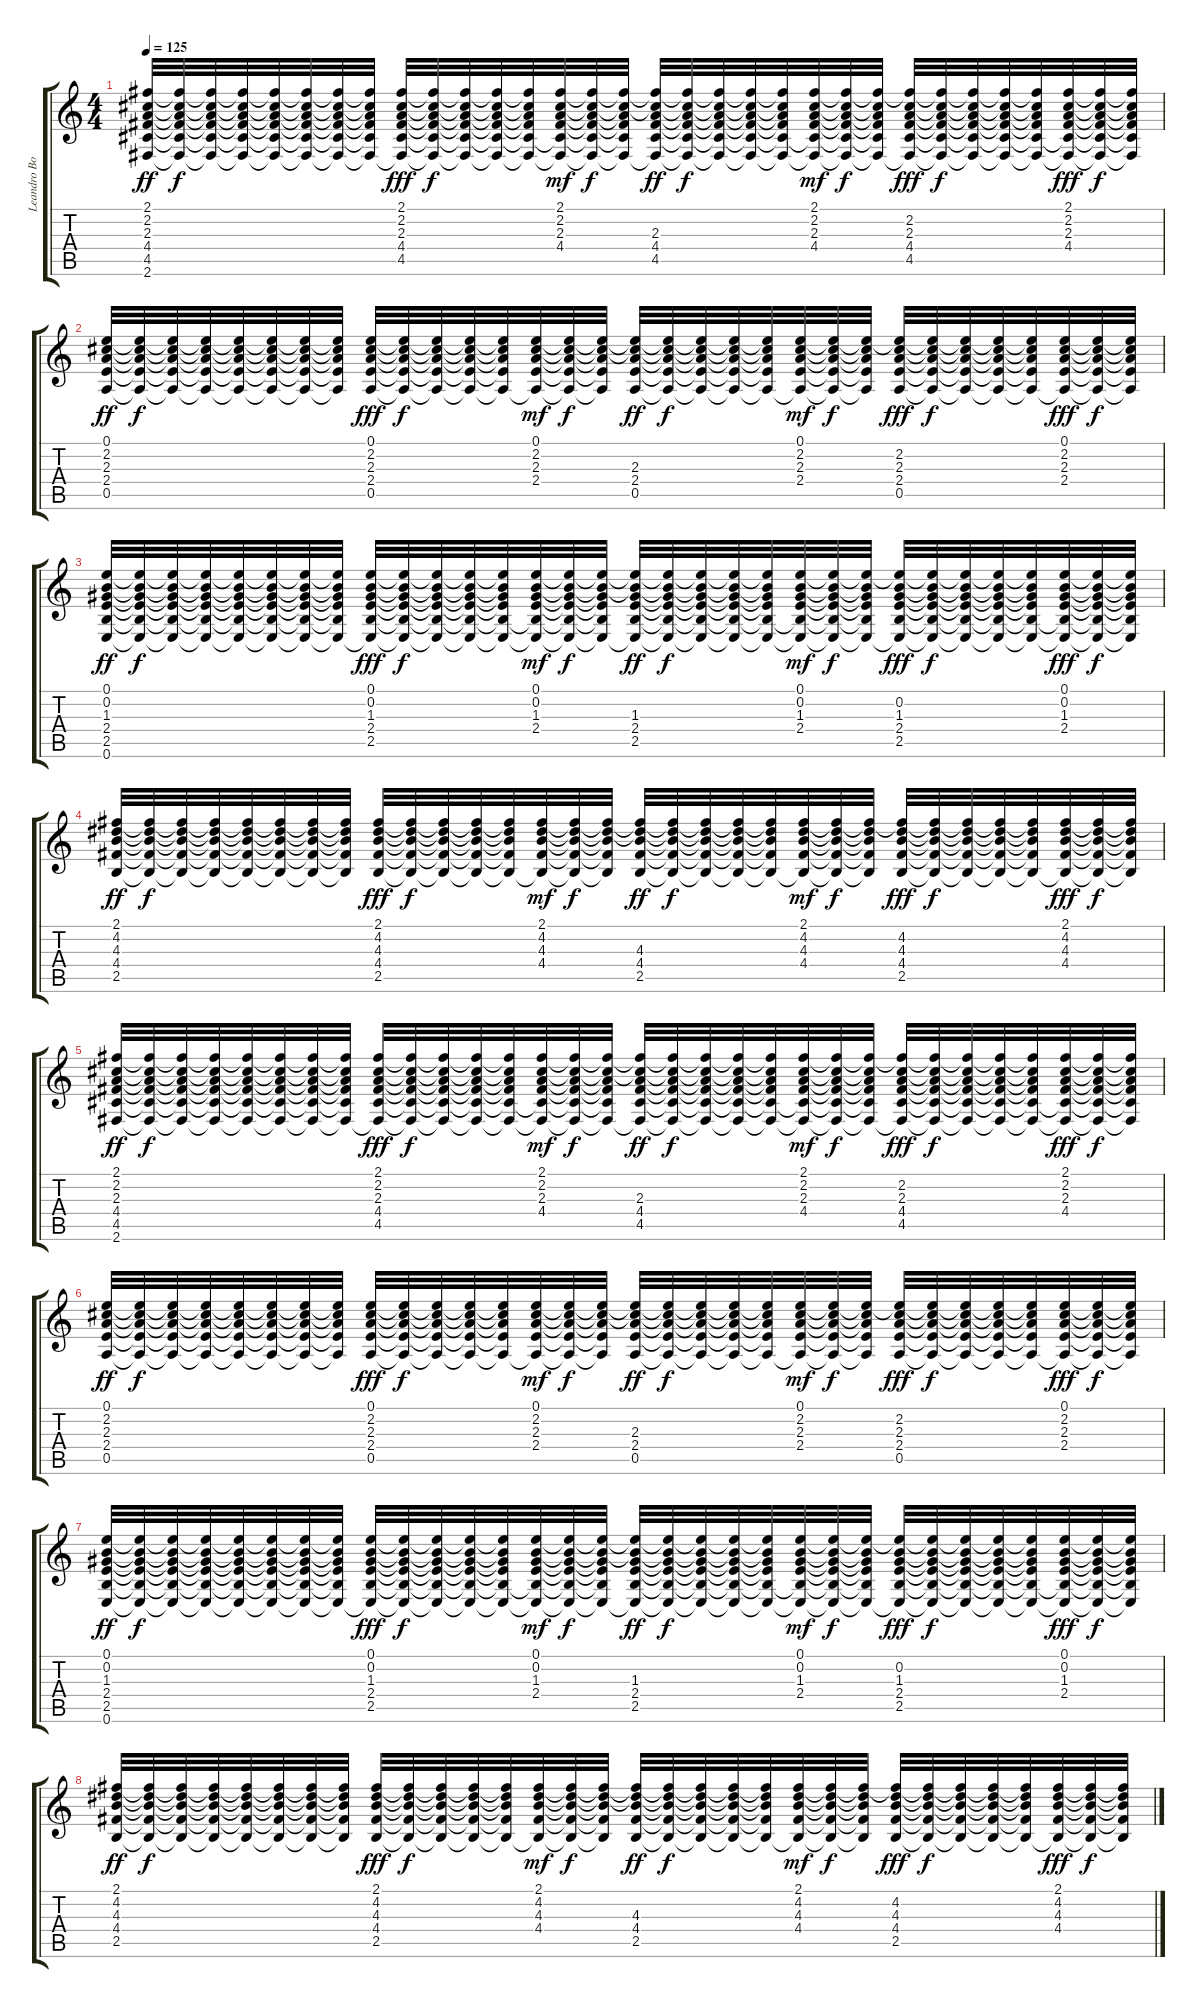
\track ("Leandro Boné" "Leandro Bo") {instrument distortionguitar}
\staff {score tabs}
\tuning (E4 B3 G3 D3 A2 E2) {hide}
\ts (4 4)
\tempo 125
\clef g2
\ks c
(2.1 2.2 2.3 4.4 4.5 2.6).32{dy ff} (2.1{t} 2.2{t} 2.3{t} 4.4{t} 4.5{t} 2.6{t}).32{dy f} (2.1{t} 2.2{t} 2.3{t} 4.4{t} 4.5{t} 2.6{t}).32 (2.1{t} 2.2{t} 2.3{t} 4.4{t} 4.5{t} 2.6{t}).32 (2.1{t} 2.2{t} 2.3{t} 4.4{t} 4.5{t} 2.6{t}).32 (2.1{t} 2.2{t} 2.3{t} 4.4{t} 4.5{t} 2.6{t}).32 (2.1{t} 2.2{t} 2.3{t} 4.4{t} 4.5{t} 2.6{t}).32 (2.1{t} 2.2{t} 2.3{t} 4.4{t} 4.5{t} 2.6{t}).32 (2.1 2.2 2.3 4.4 4.5 2.6{t}).32{dy fff} (2.1{t} 2.2{t} 2.3{t} 4.4{t} 4.5{t} 2.6{t}).32{dy f} (2.1{t} 2.2{t} 2.3{t} 4.4{t} 4.5{t} 2.6{t}).32 (2.1{t} 2.2{t} 2.3{t} 4.4{t} 4.5{t} 2.6{t}).32 (2.1{t} 2.2{t} 2.3{t} 4.4{t} 4.5{t} 2.6{t}).32 (2.1 2.2 2.3 4.4 4.5{t} 2.6{t}).32{dy mf} (2.1{t} 2.2{t} 2.3{t} 4.4{t} 4.5{t} 2.6{t}).32{dy f} (2.1{t} 2.2{t} 2.3{t} 4.4{t} 4.5{t} 2.6{t}).32 (2.1{t} 2.2{t} 2.3 4.4 4.5 2.6{t}).32{dy ff} (2.1{t} 2.2{t} 2.3{t} 4.4{t} 4.5{t} 2.6{t}).32{dy f} (2.1{t} 2.2{t} 2.3{t} 4.4{t} 4.5{t} 2.6{t}).32 (2.1{t} 2.2{t} 2.3{t} 4.4{t} 4.5{t} 2.6{t}).32 (2.1{t} 2.2{t} 2.3{t} 4.4{t} 4.5{t} 2.6{t}).32 (2.1 2.2 2.3 4.4 4.5{t} 2.6{t}).32{dy mf} (2.1{t} 2.2{t} 2.3{t} 4.4{t} 4.5{t} 2.6{t}).32{dy f} (2.1{t} 2.2{t} 2.3{t} 4.4{t} 4.5{t} 2.6{t}).32 (2.1{t} 2.2 2.3 4.4 4.5 2.6{t}).32{dy fff} (2.1{t} 2.2{t} 2.3{t} 4.4{t} 4.5{t} 2.6{t}).32{dy f} (2.1{t} 2.2{t} 2.3{t} 4.4{t} 4.5{t} 2.6{t}).32 (2.1{t} 2.2{t} 2.3{t} 4.4{t} 4.5{t} 2.6{t}).32 (2.1{t} 2.2{t} 2.3{t} 4.4{t} 4.5{t} 2.6{t}).32 (2.1 2.2 2.3 4.4 4.5{t} 2.6{t}).32{dy fff} (2.1{t} 2.2{t} 2.3{t} 4.4{t} 4.5{t} 2.6{t}).32{dy f} (2.1{t} 2.2{t} 2.3{t} 4.4{t} 4.5{t} 2.6{t}).32 |
(0.1 2.2 2.3 2.4 0.5).32{dy ff} (0.1{t} 2.2{t} 2.3{t} 2.4{t} 0.5{t}).32{dy f} (0.1{t} 2.2{t} 2.3{t} 2.4{t} 0.5{t}).32 (0.1{t} 2.2{t} 2.3{t} 2.4{t} 0.5{t}).32 (0.1{t} 2.2{t} 2.3{t} 2.4{t} 0.5{t}).32 (0.1{t} 2.2{t} 2.3{t} 2.4{t} 0.5{t}).32 (0.1{t} 2.2{t} 2.3{t} 2.4{t} 0.5{t}).32 (0.1{t} 2.2{t} 2.3{t} 2.4{t} 0.5{t}).32 (0.1 2.2 2.3 2.4 0.5).32{dy fff} (0.1{t} 2.2{t} 2.3{t} 2.4{t} 0.5{t}).32{dy f} (0.1{t} 2.2{t} 2.3{t} 2.4{t} 0.5{t}).32 (0.1{t} 2.2{t} 2.3{t} 2.4{t} 0.5{t}).32 (0.1{t} 2.2{t} 2.3{t} 2.4{t} 0.5{t}).32 (0.1 2.2 2.3 2.4 0.5{t}).32{dy mf} (0.1{t} 2.2{t} 2.3{t} 2.4{t} 0.5{t}).32{dy f} (0.1{t} 2.2{t} 2.3{t} 2.4{t} 0.5{t}).32 (0.1{t} 2.2{t} 2.3 2.4 0.5).32{dy ff} (0.1{t} 2.2{t} 2.3{t} 2.4{t} 0.5{t}).32{dy f} (0.1{t} 2.2{t} 2.3{t} 2.4{t} 0.5{t}).32 (0.1{t} 2.2{t} 2.3{t} 2.4{t} 0.5{t}).32 (0.1{t} 2.2{t} 2.3{t} 2.4{t} 0.5{t}).32 (0.1 2.2 2.3 2.4 0.5{t}).32{dy mf} (0.1{t} 2.2{t} 2.3{t} 2.4{t} 0.5{t}).32{dy f} (0.1{t} 2.2{t} 2.3{t} 2.4{t} 0.5{t}).32 (0.1{t} 2.2 2.3 2.4 0.5).32{dy fff} (0.1{t} 2.2{t} 2.3{t} 2.4{t} 0.5{t}).32{dy f} (0.1{t} 2.2{t} 2.3{t} 2.4{t} 0.5{t}).32 (0.1{t} 2.2{t} 2.3{t} 2.4{t} 0.5{t}).32 (0.1{t} 2.2{t} 2.3{t} 2.4{t} 0.5{t}).32 (0.1 2.2 2.3 2.4 0.5{t}).32{dy fff} (0.1{t} 2.2{t} 2.3{t} 2.4{t} 0.5{t}).32{dy f} (0.1{t} 2.2{t} 2.3{t} 2.4{t} 0.5{t}).32 |
(0.1 0.2 1.3 2.4 2.5 0.6).32{dy ff} (0.1{t} 0.2{t} 1.3{t} 2.4{t} 2.5{t} 0.6{t}).32{dy f} (0.1{t} 0.2{t} 1.3{t} 2.4{t} 2.5{t} 0.6{t}).32 (0.1{t} 0.2{t} 1.3{t} 2.4{t} 2.5{t} 0.6{t}).32 (0.1{t} 0.2{t} 1.3{t} 2.4{t} 2.5{t} 0.6{t}).32 (0.1{t} 0.2{t} 1.3{t} 2.4{t} 2.5{t} 0.6{t}).32 (0.1{t} 0.2{t} 1.3{t} 2.4{t} 2.5{t} 0.6{t}).32 (0.1{t} 0.2{t} 1.3{t} 2.4{t} 2.5{t} 0.6{t}).32 (0.1 0.2 1.3 2.4 2.5 0.6{t}).32{dy fff} (0.1{t} 0.2{t} 1.3{t} 2.4{t} 2.5{t} 0.6{t}).32{dy f} (0.1{t} 0.2{t} 1.3{t} 2.4{t} 2.5{t} 0.6{t}).32 (0.1{t} 0.2{t} 1.3{t} 2.4{t} 2.5{t} 0.6{t}).32 (0.1{t} 0.2{t} 1.3{t} 2.4{t} 2.5{t} 0.6{t}).32 (0.1 0.2 1.3 2.4 2.5{t} 0.6{t}).32{dy mf} (0.1{t} 0.2{t} 1.3{t} 2.4{t} 2.5{t} 0.6{t}).32{dy f} (0.1{t} 0.2{t} 1.3{t} 2.4{t} 2.5{t} 0.6{t}).32 (0.1{t} 0.2{t} 1.3 2.4 2.5 0.6{t}).32{dy ff} (0.1{t} 0.2{t} 1.3{t} 2.4{t} 2.5{t} 0.6{t}).32{dy f} (0.1{t} 0.2{t} 1.3{t} 2.4{t} 2.5{t} 0.6{t}).32 (0.1{t} 0.2{t} 1.3{t} 2.4{t} 2.5{t} 0.6{t}).32 (0.1{t} 0.2{t} 1.3{t} 2.4{t} 2.5{t} 0.6{t}).32 (0.1 0.2 1.3 2.4 2.5{t} 0.6{t}).32{dy mf} (0.1{t} 0.2{t} 1.3{t} 2.4{t} 2.5{t} 0.6{t}).32{dy f} (0.1{t} 0.2{t} 1.3{t} 2.4{t} 2.5{t} 0.6{t}).32 (0.1{t} 0.2 1.3 2.4 2.5 0.6{t}).32{dy fff} (0.1{t} 0.2{t} 1.3{t} 2.4{t} 2.5{t} 0.6{t}).32{dy f} (0.1{t} 0.2{t} 1.3{t} 2.4{t} 2.5{t} 0.6{t}).32 (0.1{t} 0.2{t} 1.3{t} 2.4{t} 2.5{t} 0.6{t}).32 (0.1{t} 0.2{t} 1.3{t} 2.4{t} 2.5{t} 0.6{t}).32 (0.1 0.2 1.3 2.4 2.5{t} 0.6{t}).32{dy fff} (0.1{t} 0.2{t} 1.3{t} 2.4{t} 2.5{t} 0.6{t}).32{dy f} (0.1{t} 0.2{t} 1.3{t} 2.4{t} 2.5{t} 0.6{t}).32 |
(2.1 4.2 4.3 4.4 2.5).32{dy ff} (2.1{t} 4.2{t} 4.3{t} 4.4{t} 2.5{t}).32{dy f} (2.1{t} 4.2{t} 4.3{t} 4.4{t} 2.5{t}).32 (2.1{t} 4.2{t} 4.3{t} 4.4{t} 2.5{t}).32 (2.1{t} 4.2{t} 4.3{t} 4.4{t} 2.5{t}).32 (2.1{t} 4.2{t} 4.3{t} 4.4{t} 2.5{t}).32 (2.1{t} 4.2{t} 4.3{t} 4.4{t} 2.5{t}).32 (2.1{t} 4.2{t} 4.3{t} 4.4{t} 2.5{t}).32 (2.1 4.2 4.3 4.4 2.5).32{dy fff} (2.1{t} 4.2{t} 4.3{t} 4.4{t} 2.5{t}).32{dy f} (2.1{t} 4.2{t} 4.3{t} 4.4{t} 2.5{t}).32 (2.1{t} 4.2{t} 4.3{t} 4.4{t} 2.5{t}).32 (2.1{t} 4.2{t} 4.3{t} 4.4{t} 2.5{t}).32 (2.1 4.2 4.3 4.4 2.5{t}).32{dy mf} (2.1{t} 4.2{t} 4.3{t} 4.4{t} 2.5{t}).32{dy f} (2.1{t} 4.2{t} 4.3{t} 4.4{t} 2.5{t}).32 (2.1{t} 4.2{t} 4.3 4.4 2.5).32{dy ff} (2.1{t} 4.2{t} 4.3{t} 4.4{t} 2.5{t}).32{dy f} (2.1{t} 4.2{t} 4.3{t} 4.4{t} 2.5{t}).32 (2.1{t} 4.2{t} 4.3{t} 4.4{t} 2.5{t}).32 (2.1{t} 4.2{t} 4.3{t} 4.4{t} 2.5{t}).32 (2.1 4.2 4.3 4.4 2.5{t}).32{dy mf} (2.1{t} 4.2{t} 4.3{t} 4.4{t} 2.5{t}).32{dy f} (2.1{t} 4.2{t} 4.3{t} 4.4{t} 2.5{t}).32 (2.1{t} 4.2 4.3 4.4 2.5).32{dy fff} (2.1{t} 4.2{t} 4.3{t} 4.4{t} 2.5{t}).32{dy f} (2.1{t} 4.2{t} 4.3{t} 4.4{t} 2.5{t}).32 (2.1{t} 4.2{t} 4.3{t} 4.4{t} 2.5{t}).32 (2.1{t} 4.2{t} 4.3{t} 4.4{t} 2.5{t}).32 (2.1 4.2 4.3 4.4 2.5{t}).32{dy fff} (2.1{t} 4.2{t} 4.3{t} 4.4{t} 2.5{t}).32{dy f} (2.1{t} 4.2{t} 4.3{t} 4.4{t} 2.5{t}).32 |
(2.1 2.2 2.3 4.4 4.5 2.6).32{dy ff} (2.1{t} 2.2{t} 2.3{t} 4.4{t} 4.5{t} 2.6{t}).32{dy f} (2.1{t} 2.2{t} 2.3{t} 4.4{t} 4.5{t} 2.6{t}).32 (2.1{t} 2.2{t} 2.3{t} 4.4{t} 4.5{t} 2.6{t}).32 (2.1{t} 2.2{t} 2.3{t} 4.4{t} 4.5{t} 2.6{t}).32 (2.1{t} 2.2{t} 2.3{t} 4.4{t} 4.5{t} 2.6{t}).32 (2.1{t} 2.2{t} 2.3{t} 4.4{t} 4.5{t} 2.6{t}).32 (2.1{t} 2.2{t} 2.3{t} 4.4{t} 4.5{t} 2.6{t}).32 (2.1 2.2 2.3 4.4 4.5 2.6{t}).32{dy fff} (2.1{t} 2.2{t} 2.3{t} 4.4{t} 4.5{t} 2.6{t}).32{dy f} (2.1{t} 2.2{t} 2.3{t} 4.4{t} 4.5{t} 2.6{t}).32 (2.1{t} 2.2{t} 2.3{t} 4.4{t} 4.5{t} 2.6{t}).32 (2.1{t} 2.2{t} 2.3{t} 4.4{t} 4.5{t} 2.6{t}).32 (2.1 2.2 2.3 4.4 4.5{t} 2.6{t}).32{dy mf} (2.1{t} 2.2{t} 2.3{t} 4.4{t} 4.5{t} 2.6{t}).32{dy f} (2.1{t} 2.2{t} 2.3{t} 4.4{t} 4.5{t} 2.6{t}).32 (2.1{t} 2.2{t} 2.3 4.4 4.5 2.6{t}).32{dy ff} (2.1{t} 2.2{t} 2.3{t} 4.4{t} 4.5{t} 2.6{t}).32{dy f} (2.1{t} 2.2{t} 2.3{t} 4.4{t} 4.5{t} 2.6{t}).32 (2.1{t} 2.2{t} 2.3{t} 4.4{t} 4.5{t} 2.6{t}).32 (2.1{t} 2.2{t} 2.3{t} 4.4{t} 4.5{t} 2.6{t}).32 (2.1 2.2 2.3 4.4 4.5{t} 2.6{t}).32{dy mf} (2.1{t} 2.2{t} 2.3{t} 4.4{t} 4.5{t} 2.6{t}).32{dy f} (2.1{t} 2.2{t} 2.3{t} 4.4{t} 4.5{t} 2.6{t}).32 (2.1{t} 2.2 2.3 4.4 4.5 2.6{t}).32{dy fff} (2.1{t} 2.2{t} 2.3{t} 4.4{t} 4.5{t} 2.6{t}).32{dy f} (2.1{t} 2.2{t} 2.3{t} 4.4{t} 4.5{t} 2.6{t}).32 (2.1{t} 2.2{t} 2.3{t} 4.4{t} 4.5{t} 2.6{t}).32 (2.1{t} 2.2{t} 2.3{t} 4.4{t} 4.5{t} 2.6{t}).32 (2.1 2.2 2.3 4.4 4.5{t} 2.6{t}).32{dy fff} (2.1{t} 2.2{t} 2.3{t} 4.4{t} 4.5{t} 2.6{t}).32{dy f} (2.1{t} 2.2{t} 2.3{t} 4.4{t} 4.5{t} 2.6{t}).32 |
(0.1 2.2 2.3 2.4 0.5).32{dy ff} (0.1{t} 2.2{t} 2.3{t} 2.4{t} 0.5{t}).32{dy f} (0.1{t} 2.2{t} 2.3{t} 2.4{t} 0.5{t}).32 (0.1{t} 2.2{t} 2.3{t} 2.4{t} 0.5{t}).32 (0.1{t} 2.2{t} 2.3{t} 2.4{t} 0.5{t}).32 (0.1{t} 2.2{t} 2.3{t} 2.4{t} 0.5{t}).32 (0.1{t} 2.2{t} 2.3{t} 2.4{t} 0.5{t}).32 (0.1{t} 2.2{t} 2.3{t} 2.4{t} 0.5{t}).32 (0.1 2.2 2.3 2.4 0.5).32{dy fff} (0.1{t} 2.2{t} 2.3{t} 2.4{t} 0.5{t}).32{dy f} (0.1{t} 2.2{t} 2.3{t} 2.4{t} 0.5{t}).32 (0.1{t} 2.2{t} 2.3{t} 2.4{t} 0.5{t}).32 (0.1{t} 2.2{t} 2.3{t} 2.4{t} 0.5{t}).32 (0.1 2.2 2.3 2.4 0.5{t}).32{dy mf} (0.1{t} 2.2{t} 2.3{t} 2.4{t} 0.5{t}).32{dy f} (0.1{t} 2.2{t} 2.3{t} 2.4{t} 0.5{t}).32 (0.1{t} 2.2{t} 2.3 2.4 0.5).32{dy ff} (0.1{t} 2.2{t} 2.3{t} 2.4{t} 0.5{t}).32{dy f} (0.1{t} 2.2{t} 2.3{t} 2.4{t} 0.5{t}).32 (0.1{t} 2.2{t} 2.3{t} 2.4{t} 0.5{t}).32 (0.1{t} 2.2{t} 2.3{t} 2.4{t} 0.5{t}).32 (0.1 2.2 2.3 2.4 0.5{t}).32{dy mf} (0.1{t} 2.2{t} 2.3{t} 2.4{t} 0.5{t}).32{dy f} (0.1{t} 2.2{t} 2.3{t} 2.4{t} 0.5{t}).32 (0.1{t} 2.2 2.3 2.4 0.5).32{dy fff} (0.1{t} 2.2{t} 2.3{t} 2.4{t} 0.5{t}).32{dy f} (0.1{t} 2.2{t} 2.3{t} 2.4{t} 0.5{t}).32 (0.1{t} 2.2{t} 2.3{t} 2.4{t} 0.5{t}).32 (0.1{t} 2.2{t} 2.3{t} 2.4{t} 0.5{t}).32 (0.1 2.2 2.3 2.4 0.5{t}).32{dy fff} (0.1{t} 2.2{t} 2.3{t} 2.4{t} 0.5{t}).32{dy f} (0.1{t} 2.2{t} 2.3{t} 2.4{t} 0.5{t}).32 |
(0.1 0.2 1.3 2.4 2.5 0.6).32{dy ff} (0.1{t} 0.2{t} 1.3{t} 2.4{t} 2.5{t} 0.6{t}).32{dy f} (0.1{t} 0.2{t} 1.3{t} 2.4{t} 2.5{t} 0.6{t}).32 (0.1{t} 0.2{t} 1.3{t} 2.4{t} 2.5{t} 0.6{t}).32 (0.1{t} 0.2{t} 1.3{t} 2.4{t} 2.5{t} 0.6{t}).32 (0.1{t} 0.2{t} 1.3{t} 2.4{t} 2.5{t} 0.6{t}).32 (0.1{t} 0.2{t} 1.3{t} 2.4{t} 2.5{t} 0.6{t}).32 (0.1{t} 0.2{t} 1.3{t} 2.4{t} 2.5{t} 0.6{t}).32 (0.1 0.2 1.3 2.4 2.5 0.6{t}).32{dy fff} (0.1{t} 0.2{t} 1.3{t} 2.4{t} 2.5{t} 0.6{t}).32{dy f} (0.1{t} 0.2{t} 1.3{t} 2.4{t} 2.5{t} 0.6{t}).32 (0.1{t} 0.2{t} 1.3{t} 2.4{t} 2.5{t} 0.6{t}).32 (0.1{t} 0.2{t} 1.3{t} 2.4{t} 2.5{t} 0.6{t}).32 (0.1 0.2 1.3 2.4 2.5{t} 0.6{t}).32{dy mf} (0.1{t} 0.2{t} 1.3{t} 2.4{t} 2.5{t} 0.6{t}).32{dy f} (0.1{t} 0.2{t} 1.3{t} 2.4{t} 2.5{t} 0.6{t}).32 (0.1{t} 0.2{t} 1.3 2.4 2.5 0.6{t}).32{dy ff} (0.1{t} 0.2{t} 1.3{t} 2.4{t} 2.5{t} 0.6{t}).32{dy f} (0.1{t} 0.2{t} 1.3{t} 2.4{t} 2.5{t} 0.6{t}).32 (0.1{t} 0.2{t} 1.3{t} 2.4{t} 2.5{t} 0.6{t}).32 (0.1{t} 0.2{t} 1.3{t} 2.4{t} 2.5{t} 0.6{t}).32 (0.1 0.2 1.3 2.4 2.5{t} 0.6{t}).32{dy mf} (0.1{t} 0.2{t} 1.3{t} 2.4{t} 2.5{t} 0.6{t}).32{dy f} (0.1{t} 0.2{t} 1.3{t} 2.4{t} 2.5{t} 0.6{t}).32 (0.1{t} 0.2 1.3 2.4 2.5 0.6{t}).32{dy fff} (0.1{t} 0.2{t} 1.3{t} 2.4{t} 2.5{t} 0.6{t}).32{dy f} (0.1{t} 0.2{t} 1.3{t} 2.4{t} 2.5{t} 0.6{t}).32 (0.1{t} 0.2{t} 1.3{t} 2.4{t} 2.5{t} 0.6{t}).32 (0.1{t} 0.2{t} 1.3{t} 2.4{t} 2.5{t} 0.6{t}).32 (0.1 0.2 1.3 2.4 2.5{t} 0.6{t}).32{dy fff} (0.1{t} 0.2{t} 1.3{t} 2.4{t} 2.5{t} 0.6{t}).32{dy f} (0.1{t} 0.2{t} 1.3{t} 2.4{t} 2.5{t} 0.6{t}).32 |
(2.1 4.2 4.3 4.4 2.5).32{dy ff} (2.1{t} 4.2{t} 4.3{t} 4.4{t} 2.5{t}).32{dy f} (2.1{t} 4.2{t} 4.3{t} 4.4{t} 2.5{t}).32 (2.1{t} 4.2{t} 4.3{t} 4.4{t} 2.5{t}).32 (2.1{t} 4.2{t} 4.3{t} 4.4{t} 2.5{t}).32 (2.1{t} 4.2{t} 4.3{t} 4.4{t} 2.5{t}).32 (2.1{t} 4.2{t} 4.3{t} 4.4{t} 2.5{t}).32 (2.1{t} 4.2{t} 4.3{t} 4.4{t} 2.5{t}).32 (2.1 4.2 4.3 4.4 2.5).32{dy fff} (2.1{t} 4.2{t} 4.3{t} 4.4{t} 2.5{t}).32{dy f} (2.1{t} 4.2{t} 4.3{t} 4.4{t} 2.5{t}).32 (2.1{t} 4.2{t} 4.3{t} 4.4{t} 2.5{t}).32 (2.1{t} 4.2{t} 4.3{t} 4.4{t} 2.5{t}).32 (2.1 4.2 4.3 4.4 2.5{t}).32{dy mf} (2.1{t} 4.2{t} 4.3{t} 4.4{t} 2.5{t}).32{dy f} (2.1{t} 4.2{t} 4.3{t} 4.4{t} 2.5{t}).32 (2.1{t} 4.2{t} 4.3 4.4 2.5).32{dy ff} (2.1{t} 4.2{t} 4.3{t} 4.4{t} 2.5{t}).32{dy f} (2.1{t} 4.2{t} 4.3{t} 4.4{t} 2.5{t}).32 (2.1{t} 4.2{t} 4.3{t} 4.4{t} 2.5{t}).32 (2.1{t} 4.2{t} 4.3{t} 4.4{t} 2.5{t}).32 (2.1 4.2 4.3 4.4 2.5{t}).32{dy mf} (2.1{t} 4.2{t} 4.3{t} 4.4{t} 2.5{t}).32{dy f} (2.1{t} 4.2{t} 4.3{t} 4.4{t} 2.5{t}).32 (2.1{t} 4.2 4.3 4.4 2.5).32{dy fff} (2.1{t} 4.2{t} 4.3{t} 4.4{t} 2.5{t}).32{dy f} (2.1{t} 4.2{t} 4.3{t} 4.4{t} 2.5{t}).32 (2.1{t} 4.2{t} 4.3{t} 4.4{t} 2.5{t}).32 (2.1{t} 4.2{t} 4.3{t} 4.4{t} 2.5{t}).32 (2.1 4.2 4.3 4.4 2.5{t}).32{dy fff} (2.1{t} 4.2{t} 4.3{t} 4.4{t} 2.5{t}).32{dy f} (2.1{t} 4.2{t} 4.3{t} 4.4{t} 2.5{t}).32
